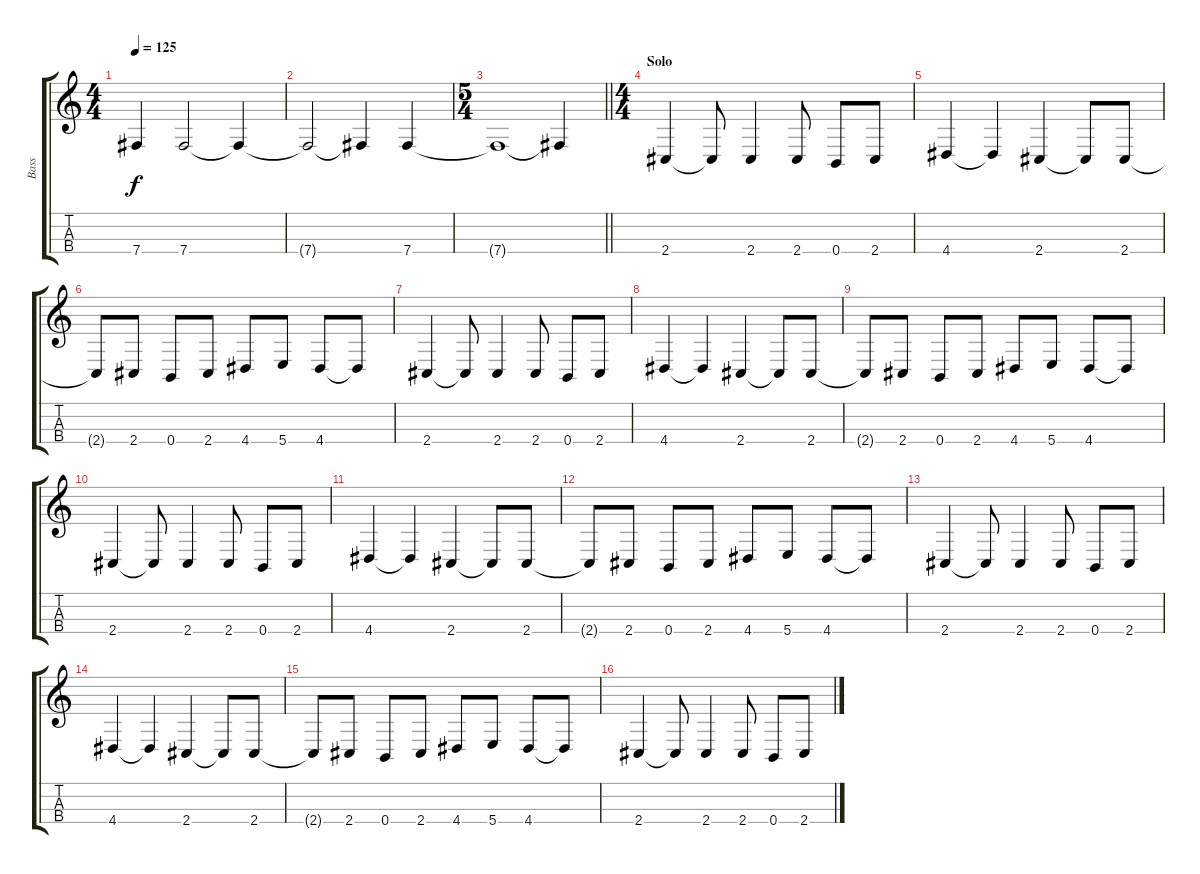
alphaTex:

\track ("Bass" "Bass") {instrument electricbassfinger}
\staff {score tabs}
\tuning (D3 A2 E2 B1) {hide}
\ts (4 4)
\tempo 125
\clef g2
\ks c
7.4{t}.4{dy f} 7.4.2 7.4{t}.4 |
7.4{t}.2 7.4{t}.4 7.4.4 |
\ts (5 4)
\barLineRight lightlight
7.4{t}.1 7.4{t}.4 |
\ts (4 4)
\section ("" "Solo")
2.4.4 2.4{t}.8 2.4.4 2.4.8 0.4.8 2.4.8 |
4.4.4 4.4{t}.4 2.4.4 2.4{t}.8 2.4.8 |
2.4{t}.8 2.4.8 0.4.8 2.4.8 4.4.8 5.4.8 4.4.8 4.4{t}.8 |
2.4.4 2.4{t}.8 2.4.4 2.4.8 0.4.8 2.4.8 |
4.4.4 4.4{t}.4 2.4.4 2.4{t}.8 2.4.8 |
2.4{t}.8 2.4.8 0.4.8 2.4.8 4.4.8 5.4.8 4.4.8 4.4{t}.8 |
2.4.4 2.4{t}.8 2.4.4 2.4.8 0.4.8 2.4.8 |
4.4.4 4.4{t}.4 2.4.4 2.4{t}.8 2.4.8 |
2.4{t}.8 2.4.8 0.4.8 2.4.8 4.4.8 5.4.8 4.4.8 4.4{t}.8 |
2.4.4 2.4{t}.8 2.4.4 2.4.8 0.4.8 2.4.8 |
4.4.4 4.4{t}.4 2.4.4 2.4{t}.8 2.4.8 |
2.4{t}.8 2.4.8 0.4.8 2.4.8 4.4.8 5.4.8 4.4.8 4.4{t}.8 |
2.4.4 2.4{t}.8 2.4.4 2.4.8 0.4.8 2.4.8
